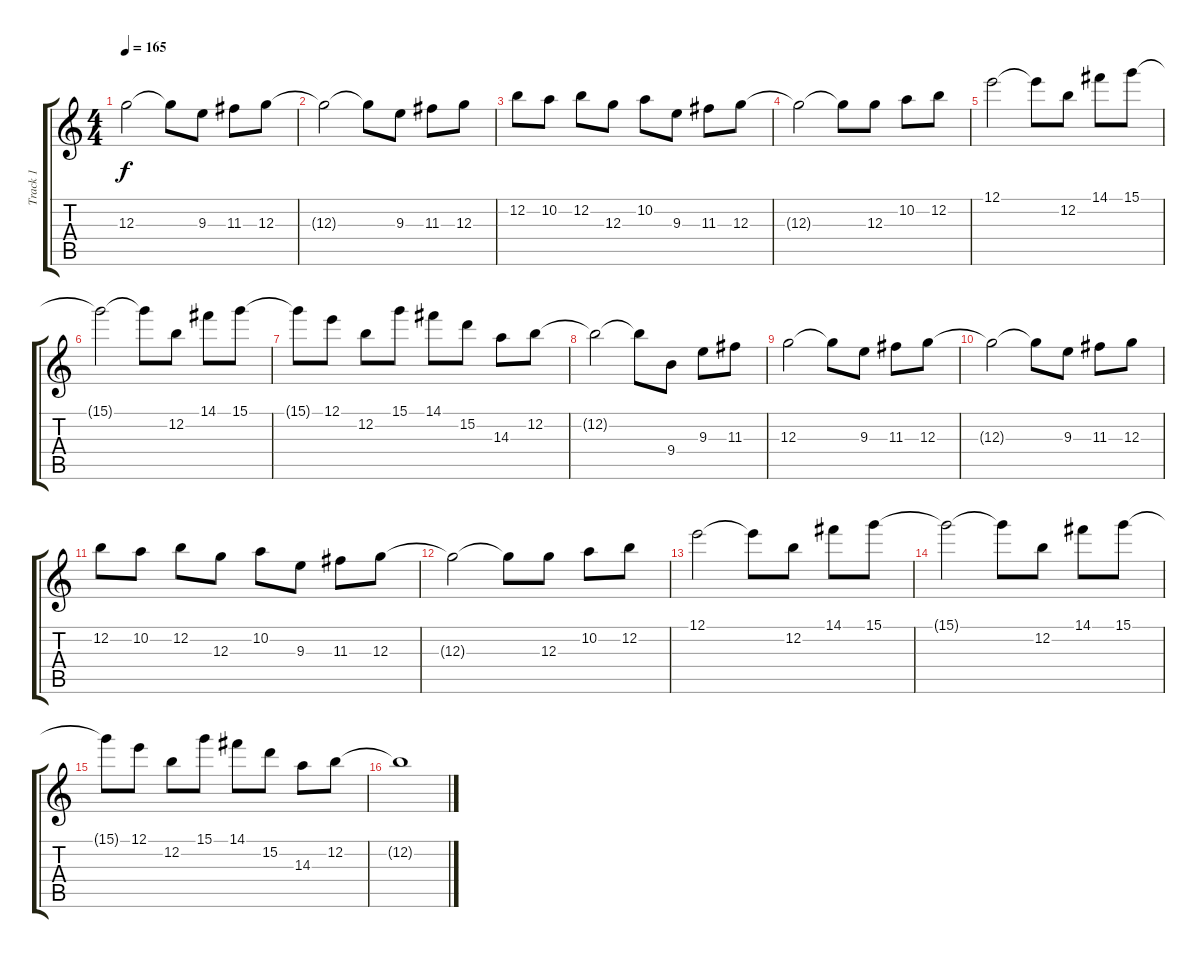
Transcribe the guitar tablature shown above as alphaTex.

\track ("Track 1" "Track 1") {instrument acousticguitarsteel}
\staff {score tabs}
\tuning (E4 B3 G3 D3 A2 E2) {hide}
\ts (4 4)
\tempo 165
\clef g2
\ks c
12.3.2{dy f} 12.3{t}.8 9.3.8 11.3.8 12.3.8 |
12.3{t}.2 12.3{t}.8 9.3.8 11.3.8 12.3.8 |
12.2.8 10.2.8 12.2.8 12.3.8 10.2.8 9.3.8 11.3.8 12.3.8 |
12.3{t}.2 12.3{t}.8 12.3.8 10.2.8 12.2.8 |
12.1.2 12.1{t}.8 12.2.8 14.1.8 15.1.8 |
15.1{t}.2 15.1{t}.8 12.2.8 14.1.8 15.1.8 |
15.1{t}.8 12.1.8 12.2.8 15.1.8 14.1.8 15.2.8 14.3.8 12.2.8 |
12.2{t}.2 12.2{t}.8 9.4.8 9.3.8 11.3.8 |
12.3.2 12.3{t}.8 9.3.8 11.3.8 12.3.8 |
12.3{t}.2 12.3{t}.8 9.3.8 11.3.8 12.3.8 |
12.2.8 10.2.8 12.2.8 12.3.8 10.2.8 9.3.8 11.3.8 12.3.8 |
12.3{t}.2 12.3{t}.8 12.3.8 10.2.8 12.2.8 |
12.1.2 12.1{t}.8 12.2.8 14.1.8 15.1.8 |
15.1{t}.2 15.1{t}.8 12.2.8 14.1.8 15.1.8 |
15.1{t}.8 12.1.8 12.2.8 15.1.8 14.1.8 15.2.8 14.3.8 12.2.8 |
12.2{t}.1
